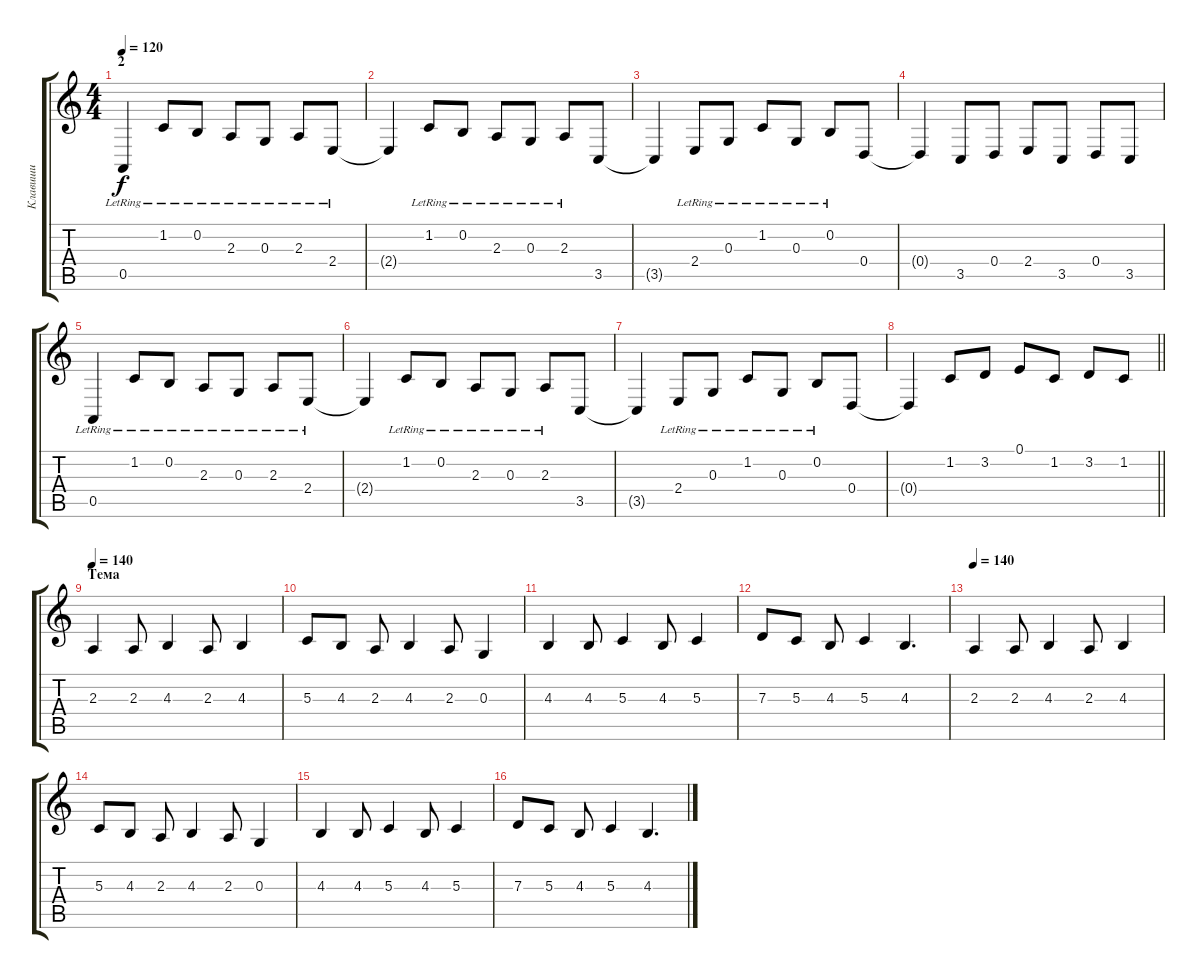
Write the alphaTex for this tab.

\track ("Клавиши" "Клавиши") {instrument acousticgrandpiano}
\staff {score tabs}
\tuning (E4 B3 G3 D3 A2 E2) {hide}
\ts (4 4)
\section ("" "2")
\tempo 120
\clef g2
\ks c
0.5{lr}.4{dy f} 1.2{lr}.8 0.2{lr}.8 2.3{lr}.8 0.3{lr}.8 2.3{lr}.8 2.4{lr}.8 |
2.4{t}.4 1.2{lr}.8 0.2{lr}.8 2.3{lr}.8 0.3{lr}.8 2.3{lr}.8 3.5.8 |
3.5{t}.4 2.4{lr}.8 0.3{lr}.8 1.2{lr}.8 0.3{lr}.8 0.2{lr}.8 0.4.8 |
0.4{t}.4 3.5.8 0.4.8 2.4.8 3.5.8 0.4.8 3.5.8 |
0.5{lr}.4 1.2{lr}.8 0.2{lr}.8 2.3{lr}.8 0.3{lr}.8 2.3{lr}.8 2.4{lr}.8 |
2.4{t}.4 1.2{lr}.8 0.2{lr}.8 2.3{lr}.8 0.3{lr}.8 2.3{lr}.8 3.5.8 |
3.5{t}.4 2.4{lr}.8 0.3{lr}.8 1.2{lr}.8 0.3{lr}.8 0.2{lr}.8 0.4.8 |
\barLineRight lightlight
0.4{t}.4 1.2.8 3.2.8 0.1.8 1.2.8 3.2.8 1.2.8 |
\section ("" "Тема")
\tempo 140
2.3.4 2.3.8 4.3.4 2.3.8 4.3.4 |
5.3.8 4.3.8 2.3.8 4.3.4 2.3.8 0.3.4 |
4.3.4 4.3.8 5.3.4 4.3.8 5.3.4 |
7.3.8 5.3.8 4.3.8 5.3.4 4.3.4{d} |
\tempo 140
2.3.4 2.3.8 4.3.4 2.3.8 4.3.4 |
5.3.8 4.3.8 2.3.8 4.3.4 2.3.8 0.3.4 |
4.3.4 4.3.8 5.3.4 4.3.8 5.3.4 |
7.3.8 5.3.8 4.3.8 5.3.4 4.3.4{d}
